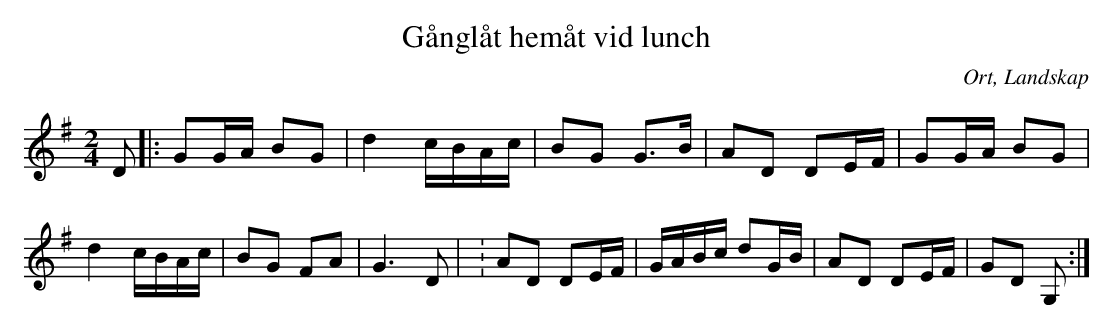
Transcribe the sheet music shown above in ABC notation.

X:1
T:Gånglåt hemåt vid lunch
O:Ort, Landskap
M:2/4
L:1/8
K:G
D|: GG/2A/2 BG | d2 c/2B/2A/2c/2 | BG G3/2B/2 | AD DE/2F/2 | GG/2A/2 BG | d2 c/2B/2A/2c/2 | BG FA | G3 D | : AD DE/2F/2 | G/2A/2B/2c/2 dG/2B/2 | AD DE/2F/2 | GD G, :|
